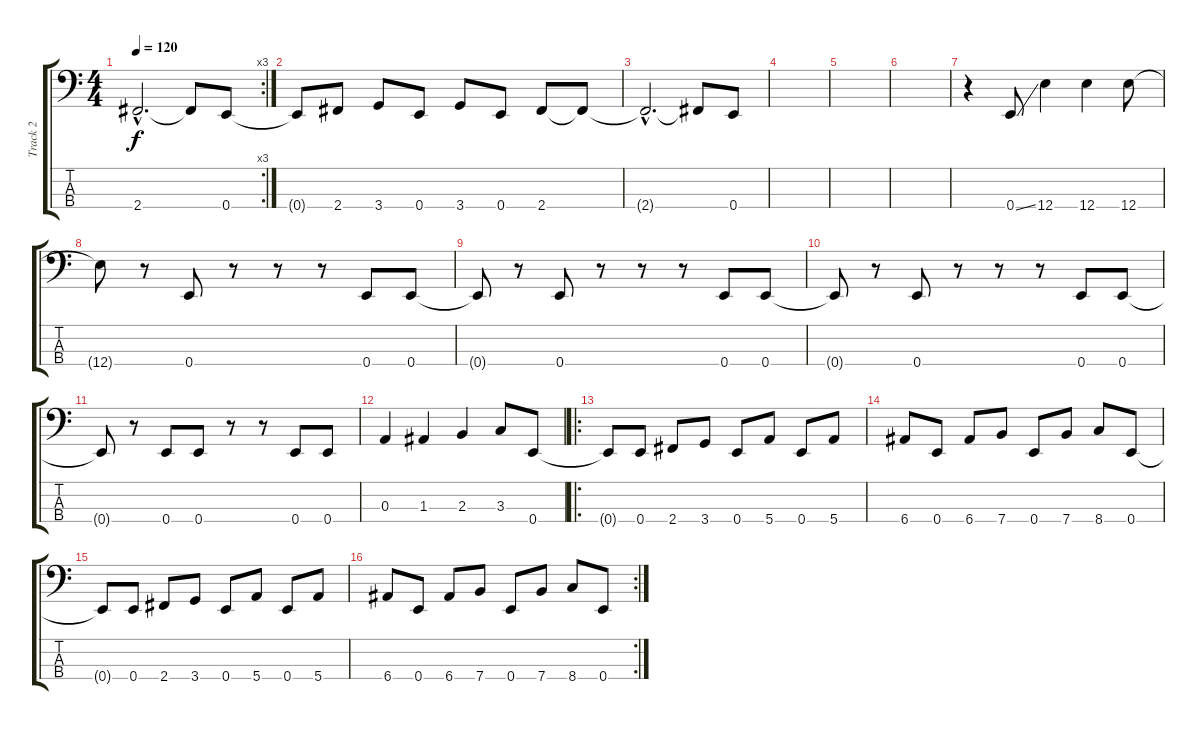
\track ("Track 2" "Track 2") {instrument electricbasspick}
\staff {score tabs}
\tuning (G2 D2 A1 E1) {hide}
\rc 3
\ts (4 4)
\tempo 120
\clef f4
\ks c
2.4{hac t}.2{d dy f} 2.4{t}.8 0.4.8 |
0.4{t}.8 2.4.8 3.4.8 0.4.8 3.4.8 0.4.8 2.4.8 2.4{t}.8 |
2.4{hac t}.2{d} 2.4{t}.8 0.4.8 |
|
|
|
r.4 0.4{ss}.8 12.4.4 12.4.4 12.4.8 |
12.4{t}.8 r.8 0.4.8 r.8 r.8 r.8 0.4.8 0.4.8 |
0.4{t}.8 r.8 0.4.8 r.8 r.8 r.8 0.4.8 0.4.8 |
0.4{t}.8 r.8 0.4.8 r.8 r.8 r.8 0.4.8 0.4.8 |
0.4{t}.8 r.8 0.4.8 0.4.8 r.8 r.8 0.4.8 0.4.8 |
0.3.4 1.3.4 2.3.4 3.3.8 0.4.8 |
\ro
0.4{t}.8 0.4.8 2.4.8 3.4.8 0.4.8 5.4.8 0.4.8 5.4.8 |
6.4.8 0.4.8 6.4.8 7.4.8 0.4.8 7.4.8 8.4.8 0.4.8 |
0.4{t}.8 0.4.8 2.4.8 3.4.8 0.4.8 5.4.8 0.4.8 5.4.8 |
\rc 2
6.4.8 0.4.8 6.4.8 7.4.8 0.4.8 7.4.8 8.4.8 0.4.8
